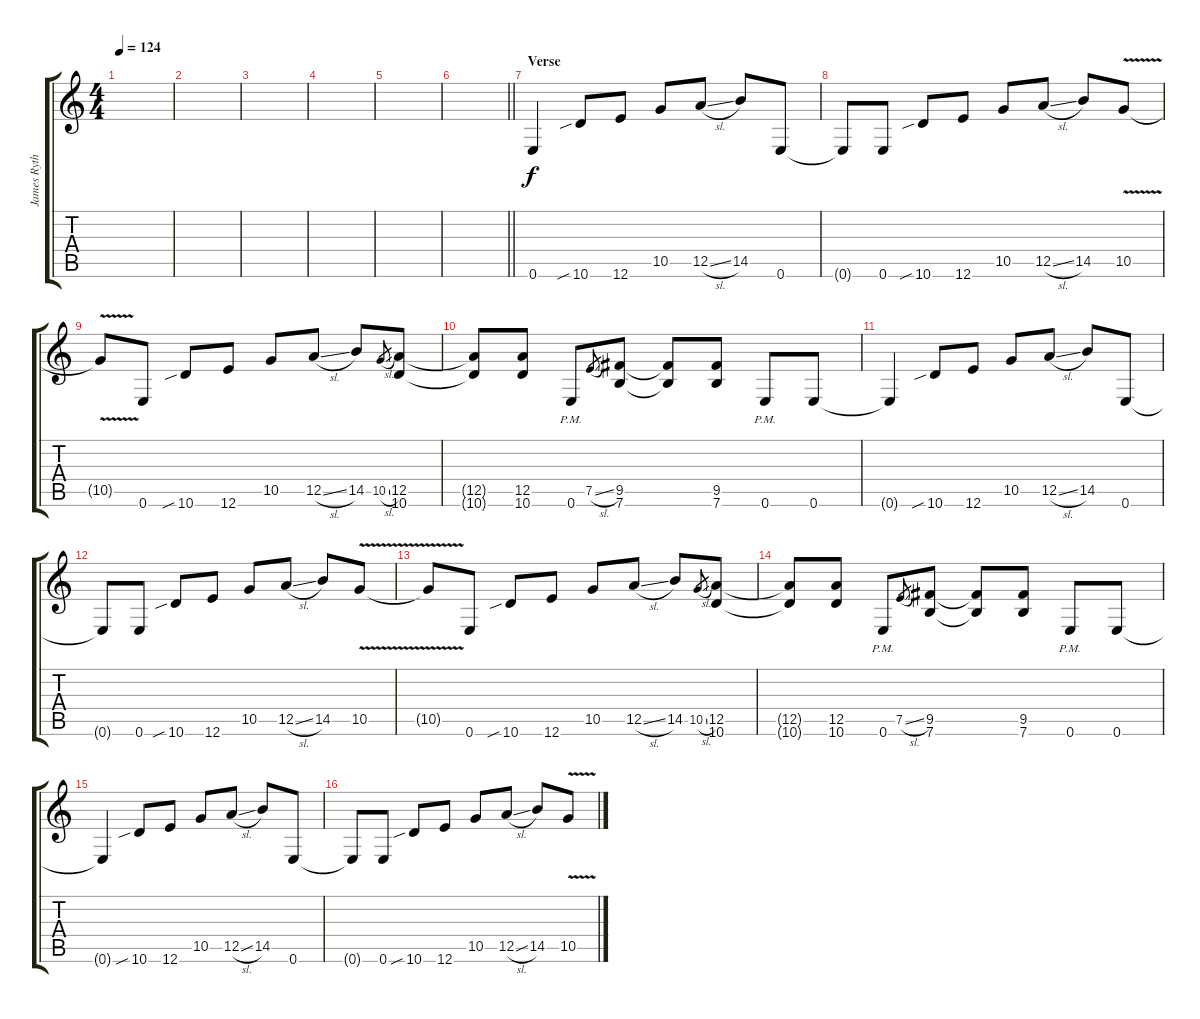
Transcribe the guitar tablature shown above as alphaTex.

\track ("James Ryth." "James Ryth") {instrument distortionguitar}
\staff {score tabs}
\tuning (E4 B3 G3 D3 A2 E2) {hide}
\ts (4 4)
\tempo 124
\clef g2
\ks c
|
|
|
|
|
\barLineRight lightlight
|
\section ("" "Verse")
0.6.4{volume 16} 10.6{sib}.8 12.6.8 10.5.8 12.5{sl}.8 14.5.8 0.6.8 |
0.6{t}.8 0.6.8 10.6{sib}.8 12.6.8 10.5.8 12.5{sl}.8 14.5.8 10.5{v}.8 |
10.5{t}.8 0.6.8 10.6{sib}.8 12.6.8 10.5.8 12.5{sl}.8 14.5.8 10.5{sl}.8{gr} (12.5 10.6).8 |
(12.5{t} 10.6{t}).8 (12.5 10.6).8 0.6{pm}.8 7.5{sl}.8{gr} (9.5 7.6).8 (9.5{t} 7.6{t}).8 (9.5 7.6).8 0.6{pm}.8 0.6.8 |
0.6{t}.4 10.6{sib}.8 12.6.8 10.5.8 12.5{sl}.8 14.5.8 0.6.8 |
0.6{t}.8 0.6.8 10.6{sib}.8 12.6.8 10.5.8 12.5{sl}.8 14.5.8 10.5{v}.8 |
10.5{t}.8 0.6.8 10.6{sib}.8 12.6.8 10.5.8 12.5{sl}.8 14.5.8 10.5{sl}.8{gr} (12.5 10.6).8 |
(12.5{t} 10.6{t}).8 (12.5 10.6).8 0.6{pm}.8 7.5{sl}.8{gr} (9.5 7.6).8 (9.5{t} 7.6{t}).8 (9.5 7.6).8 0.6{pm}.8 0.6.8 |
0.6{t}.4 10.6{sib}.8 12.6.8 10.5.8 12.5{sl}.8 14.5.8 0.6.8 |
0.6{t}.8 0.6.8 10.6{sib}.8 12.6.8 10.5.8 12.5{sl}.8 14.5.8 10.5{v}.8
